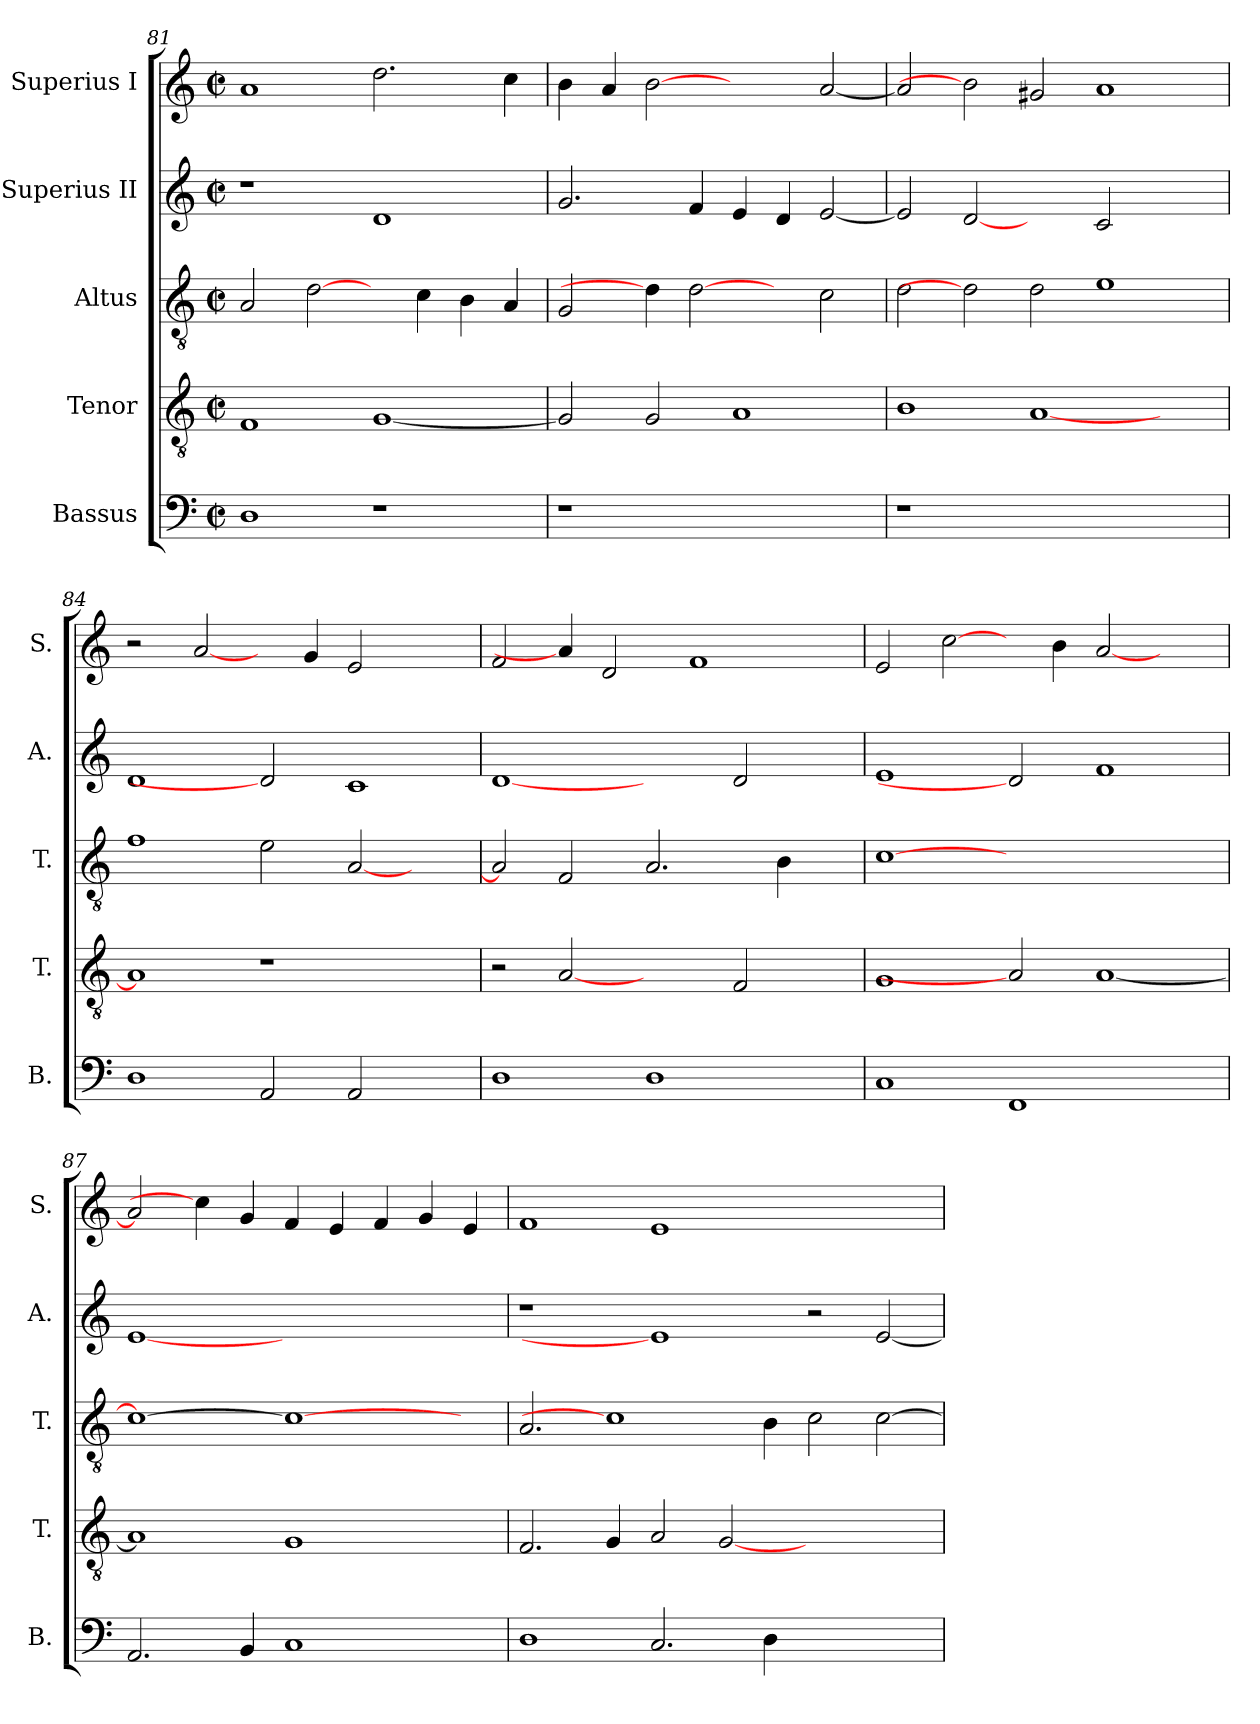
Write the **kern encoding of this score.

**kern	**kern	**kern	**kern	**kern
*part5	*part4	*part3	*part2	*part1
*staff5	*staff4	*staff3	*staff2	*staff1
*I"Bassus	*I"Tenor	*I"Altus	*I"Superius II	*I"Superius I
*I'B.	*I'T.	*I'T.	*I'A.	*I'S.
*clefF4	*clefGv2	*clefGv2	*clefG2	*clefG2
*	*ITrd7c12	*ITrd7c12	*	*
*k[]	*k[]	*k[]	*k[]	*k[]
*C:	*C:	*C:	*C:	*C:
*M2/2	*M2/2	*M2/2	*M2/2	*M2/2
*met(c|)	*met(c|)	*met(c|)	*met(c|)	*met(c|)
=81	=81	=81	=81	=81
1Di	1FFi	2AAi/	1r	1ai
.	.	[2Di\	.	.
1r	[<1GGi	4ryy	1di	2.ddi\
.	.	4Ci\	.	.
.	.	4BBi\	.	.
.	.	4AAi/	.	4cci\
!!LO:LB:g=z
=82	=82	=82	=82	=82
!LO:N:vis=1	!	!	!	!
1r	2GGi/]	2GGi/	2.gi/	4bi\
.	.	.	.	4ai/
.	2GGi/	4Di\]	.	[2bi
.	.	[2Di	4fi/	.
1ryy	1AAi	.	4ei/	2ryy
.	.	4ryy	4di/	.
.	.	2Ci\	[<2ei/	[<2ai/
=83	=83	=83	=83	=83
!LO:N:vis=1	!	!	!	!
1r	1BBi	2Di\	2ei/]	2ai/]
.	.	2Di]	[2di	2bi]
1.ryy	[<1AAi	2Di\	2ryy	2g#Xi/
.	.	1Ei	2ci/	1ai
.	2ryy	.	2ryy	.
=84	=84	=84	=84	=84
1Di	1AAi]	1Fi	1di	2r
.	.	.	.	[2ai/
2AAi/	1r	2Ei\	2di]	4ryy
.	.	.	.	4gi/
2AAi/	.	[<2AAi/	1ci	2ei/
2ryy	2ryy	2ryy	.	2ryy
=85	=85	=85	=85	=85
1Di	2r	2AAi/]	[1di	2fi/
.	[2AAi	2FFi/	.	4ai/]
.	.	.	.	2di/
1Di	2ryy	2.AAi/	2ryy	.
.	.	.	.	1fi
.	2FFi/	.	2di/	.
.	.	4BBi\	.	.
4ryy	4ryy	4ryy	4ryy	.
=86	=86	=86	=86	=86
1Ci	1GGi	[>1Ci	1ei	2ei/
.	.	.	.	[2cci\
1FFi	2AAi]	1.ryy	2di]	4ryy
.	.	.	.	4bi\
.	[<1AAi	.	1fi	[<2ai/
2ryy	.	.	.	2ryy
!!LO:PB:g=z
=87	=87	=87	=87	=87
2.AAi/	1AAi]	1Ci_>	[1ei	2ai/]
.	.	.	.	4cci\]
4BBi/	.	.	.	4gi/
1Ci	1GGi	1Ci_	1ryy	4fi/
.	.	.	.	4ei/
.	.	.	.	4fi/
.	.	.	.	4gi/
4ryy	4ryy	4ryy	4ryy	4ei/
=88	=88	=88	=88	=88
1Di	2.FFi/	2.AAi/	1r	1fi
.	4GGi/	1Ci]	.	.
2.Ci/	2AAi/	.	1ei]	1ei
.	[<2GGi/	.	.	.
4Di\	.	4BBi\	.	.
1ryy	1ryy	2Ci\	2r	1ryy
.	.	[>2Ci\	[<2ei/	.
=	=	=	=	=
*-	*-	*-	*-	*-
